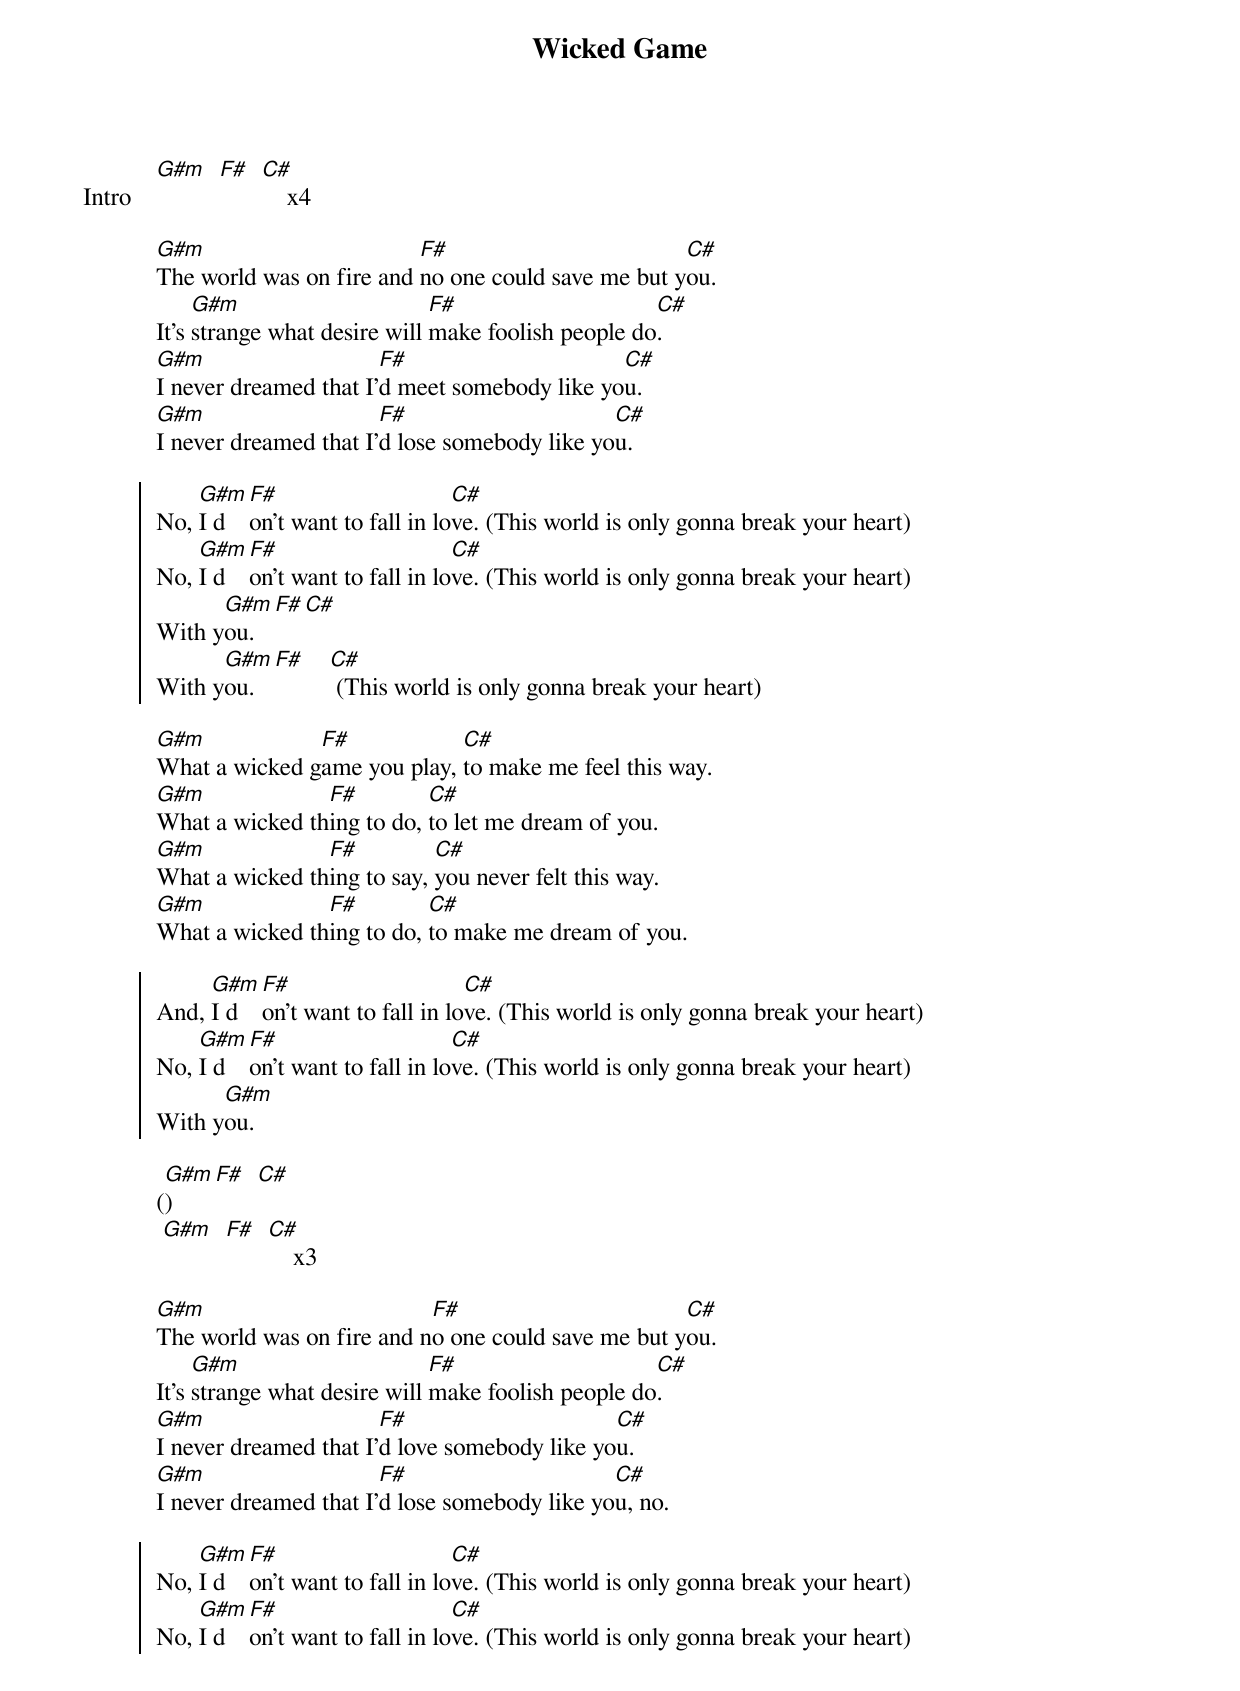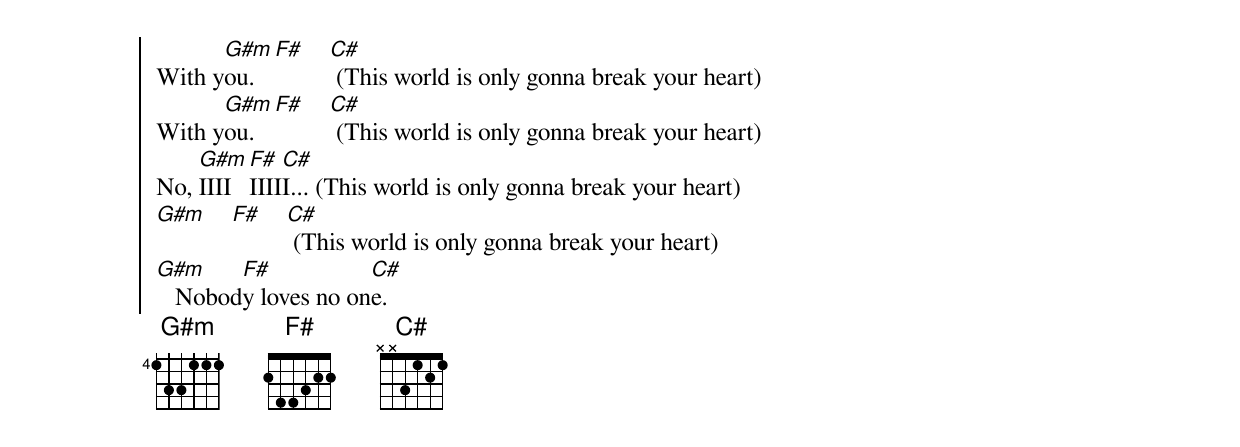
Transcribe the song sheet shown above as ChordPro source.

{title: Wicked Game}

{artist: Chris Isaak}

{start_of_verse: Intro}
[G#m]  [F#]  [C#]    x4
{end_of_verse}

{start_of_verse}
[G#m]The world was on fire and [F#]no one could save me but y[C#]ou.
It's [G#m]strange what desire will [F#]make foolish people do[C#].
[G#m]I never dreamed that I'[F#]d meet somebody like yo[C#]u.
[G#m]I never dreamed that I'[F#]d lose somebody like yo[C#]u.
{end_of_verse}

{start_of_chorus}
No, [G#m]I d[F#]on't want to fall in lo[C#]ve. (This world is only gonna break your heart)
No, [G#m]I d[F#]on't want to fall in lo[C#]ve. (This world is only gonna break your heart)
With y[G#m]ou.[F#][C#]
With y[G#m]ou. [F#]    [C#] (This world is only gonna break your heart)
{end_of_chorus}

{start_of_verse}
[G#m]What a wicked g[F#]ame you play, [C#]to make me feel this way.
[G#m]What a wicked th[F#]ing to do, [C#]to let me dream of you.
[G#m]What a wicked th[F#]ing to say, [C#]you never felt this way.
[G#m]What a wicked th[F#]ing to do, [C#]to make me dream of you.
{end_of_verse}

{start_of_chorus}
And, [G#m]I d[F#]on't want to fall in lo[C#]ve. (This world is only gonna break your heart)
No, [G#m]I d[F#]on't want to fall in lo[C#]ve. (This world is only gonna break your heart)
With y[G#m]ou.
{end_of_chorus}

([G#m]) [F#]  [C#]
 [G#m]  [F#]  [C#]    x3

{start_of_verse}
[G#m]The world was on fire and n[F#]o one could save me but y[C#]ou.
It's [G#m]strange what desire will [F#]make foolish people do[C#].
[G#m]I never dreamed that I'[F#]d love somebody like yo[C#]u.
[G#m]I never dreamed that I'[F#]d lose somebody like yo[C#]u, no.
{end_of_verse}

{start_of_chorus}
No, [G#m]I d[F#]on't want to fall in lo[C#]ve. (This world is only gonna break your heart)
No, [G#m]I d[F#]on't want to fall in lo[C#]ve. (This world is only gonna break your heart)
With y[G#m]ou. [F#]    [C#] (This world is only gonna break your heart)
With y[G#m]ou. [F#]    [C#] (This world is only gonna break your heart)
No, [G#m]IIII[F#]IIII[C#]I... (This world is only gonna break your heart)
[G#m]    [F#]    [C#] (This world is only gonna break your heart)
[G#m]   Nobod[F#]y loves no on[C#]e.
{end_of_chorus}
